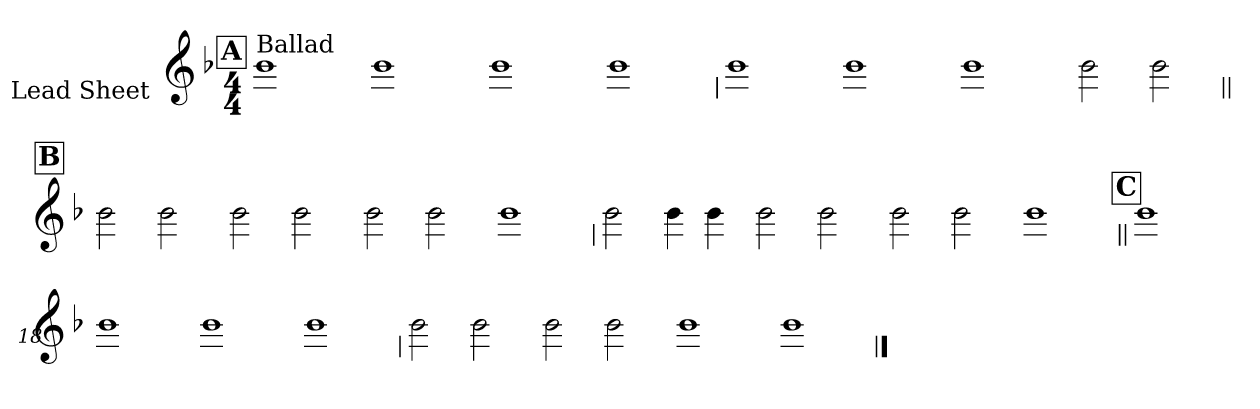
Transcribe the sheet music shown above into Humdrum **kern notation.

**kern
*part1
*staff1
*I"Lead Sheet
*stria0
*clefG2
*k[b-]
*F:
*M4/4
!!LO:REH:place=s1:a:t=A
=1||
!LO:TX:a:t=Ballad
1b-
=2-
1b-
=3-
1b-
=4-
1b-
!!LO:LB:g=z
=5
1b-
=6-
1b-
=7-
1b-
=8-
2b-
2b-
!!LO:LB:g=z
!!LO:REH:place=s1:a:t=B
=9||
2b-
2b-
=10-
2b-
2b-
=11-
2b-
2b-
=12-
1b-
!!LO:LB:g=z
=13
2b-
4b-
4b-
=14-
2b-
2b-
=15-
2b-
2b-
=16-
1b-
!!LO:LB:g=z
!!LO:REH:place=s1:a:t=C
=17||
1b-
=18-
1b-
=19-
1b-
=20-
1b-
!!LO:LB:g=z
=21
2b-
2b-
=22-
2b-
2b-
=23-
1b-
=24-
1b-
==
*-
